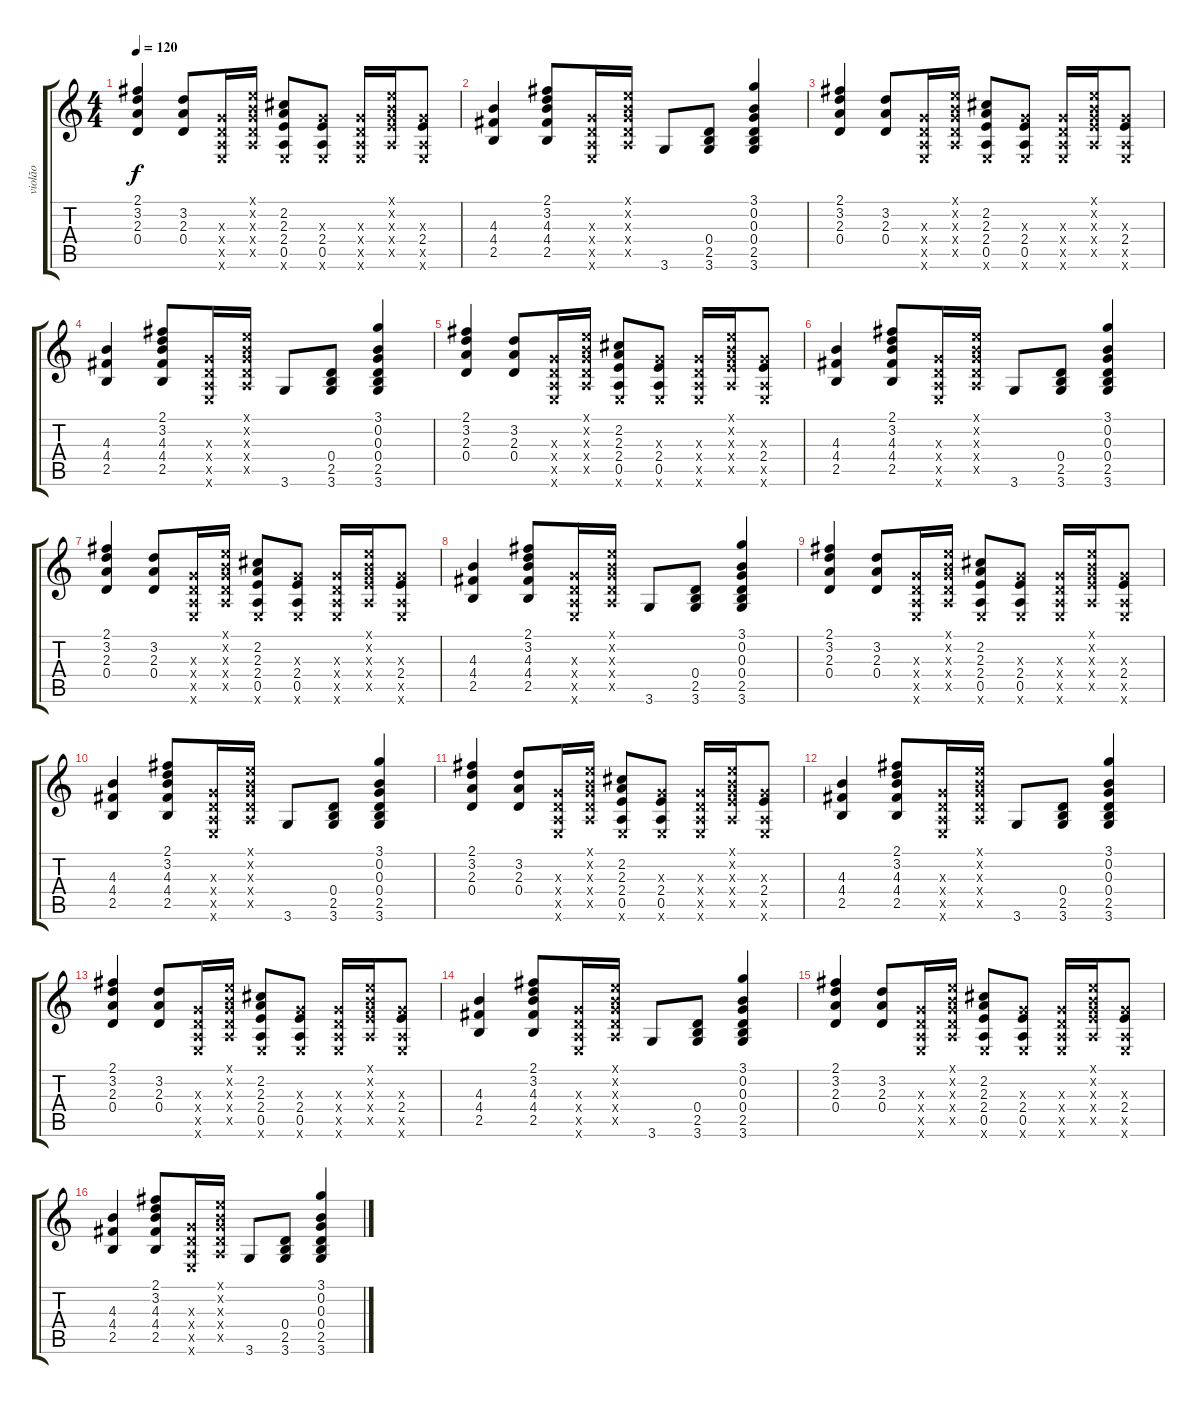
\track ("violão" "violão") {instrument acousticguitarsteel}
\staff {score tabs}
\tuning (E4 B3 G3 D3 A2 E2) {hide}
\ts (4 4)
\tempo 120
\clef g2
\ks c
(2.1 3.2 2.3 0.4).4{dy f} (3.2 2.3 0.4).8 (0.3{x} 0.4{x} 0.5{x} 0.6{x}).16 (0.1{x} 0.2{x} 0.3{x} 0.4{x} 0.5{x}).16 (2.2 2.3 2.4 0.5 0.6{x}).8 (0.3{x} 2.4 0.5 0.6{x}).8 (0.3{x} 0.4{x} 0.5{x} 0.6{x}).16 (0.1{x} 0.2{x} 0.3{x} 2.4{x} 0.5{x}).16 (0.3{x} 2.4 0.5{x} 0.6{x}).8 |
(4.3 4.4 2.5).4 (2.1 3.2 4.3 4.4 2.5).8 (0.3{x} 0.4{x} 0.5{x} 0.6{x}).16 (0.1{x} 0.2{x} 0.3{x} 0.4{x} 0.5{x}).16 3.6.8 (0.4 2.5 3.6).8 (3.1 0.2 0.3 0.4 2.5 3.6).4 |
(2.1 3.2 2.3 0.4).4 (3.2 2.3 0.4).8 (0.3{x} 0.4{x} 0.5{x} 0.6{x}).16 (0.1{x} 0.2{x} 0.3{x} 0.4{x} 0.5{x}).16 (2.2 2.3 2.4 0.5 0.6{x}).8 (0.3{x} 2.4 0.5 0.6{x}).8 (0.3{x} 0.4{x} 0.5{x} 0.6{x}).16 (0.1{x} 0.2{x} 0.3{x} 2.4{x} 0.5{x}).16 (0.3{x} 2.4 0.5{x} 0.6{x}).8 |
(4.3 4.4 2.5).4 (2.1 3.2 4.3 4.4 2.5).8 (0.3{x} 0.4{x} 0.5{x} 0.6{x}).16 (0.1{x} 0.2{x} 0.3{x} 0.4{x} 0.5{x}).16 3.6.8 (0.4 2.5 3.6).8 (3.1 0.2 0.3 0.4 2.5 3.6).4 |
(2.1 3.2 2.3 0.4).4 (3.2 2.3 0.4).8 (0.3{x} 0.4{x} 0.5{x} 0.6{x}).16 (0.1{x} 0.2{x} 0.3{x} 0.4{x} 0.5{x}).16 (2.2 2.3 2.4 0.5 0.6{x}).8 (0.3{x} 2.4 0.5 0.6{x}).8 (0.3{x} 0.4{x} 0.5{x} 0.6{x}).16 (0.1{x} 0.2{x} 0.3{x} 2.4{x} 0.5{x}).16 (0.3{x} 2.4 0.5{x} 0.6{x}).8 |
(4.3 4.4 2.5).4 (2.1 3.2 4.3 4.4 2.5).8 (0.3{x} 0.4{x} 0.5{x} 0.6{x}).16 (0.1{x} 0.2{x} 0.3{x} 0.4{x} 0.5{x}).16 3.6.8 (0.4 2.5 3.6).8 (3.1 0.2 0.3 0.4 2.5 3.6).4 |
(2.1 3.2 2.3 0.4).4 (3.2 2.3 0.4).8 (0.3{x} 0.4{x} 0.5{x} 0.6{x}).16 (0.1{x} 0.2{x} 0.3{x} 0.4{x} 0.5{x}).16 (2.2 2.3 2.4 0.5 0.6{x}).8 (0.3{x} 2.4 0.5 0.6{x}).8 (0.3{x} 0.4{x} 0.5{x} 0.6{x}).16 (0.1{x} 0.2{x} 0.3{x} 2.4{x} 0.5{x}).16 (0.3{x} 2.4 0.5{x} 0.6{x}).8 |
(4.3 4.4 2.5).4 (2.1 3.2 4.3 4.4 2.5).8 (0.3{x} 0.4{x} 0.5{x} 0.6{x}).16 (0.1{x} 0.2{x} 0.3{x} 0.4{x} 0.5{x}).16 3.6.8 (0.4 2.5 3.6).8 (3.1 0.2 0.3 0.4 2.5 3.6).4 |
(2.1 3.2 2.3 0.4).4 (3.2 2.3 0.4).8 (0.3{x} 0.4{x} 0.5{x} 0.6{x}).16 (0.1{x} 0.2{x} 0.3{x} 0.4{x} 0.5{x}).16 (2.2 2.3 2.4 0.5 0.6{x}).8 (0.3{x} 2.4 0.5 0.6{x}).8 (0.3{x} 0.4{x} 0.5{x} 0.6{x}).16 (0.1{x} 0.2{x} 0.3{x} 2.4{x} 0.5{x}).16 (0.3{x} 2.4 0.5{x} 0.6{x}).8 |
(4.3 4.4 2.5).4 (2.1 3.2 4.3 4.4 2.5).8 (0.3{x} 0.4{x} 0.5{x} 0.6{x}).16 (0.1{x} 0.2{x} 0.3{x} 0.4{x} 0.5{x}).16 3.6.8 (0.4 2.5 3.6).8 (3.1 0.2 0.3 0.4 2.5 3.6).4 |
(2.1 3.2 2.3 0.4).4 (3.2 2.3 0.4).8 (0.3{x} 0.4{x} 0.5{x} 0.6{x}).16 (0.1{x} 0.2{x} 0.3{x} 0.4{x} 0.5{x}).16 (2.2 2.3 2.4 0.5 0.6{x}).8 (0.3{x} 2.4 0.5 0.6{x}).8 (0.3{x} 0.4{x} 0.5{x} 0.6{x}).16 (0.1{x} 0.2{x} 0.3{x} 2.4{x} 0.5{x}).16 (0.3{x} 2.4 0.5{x} 0.6{x}).8 |
(4.3 4.4 2.5).4 (2.1 3.2 4.3 4.4 2.5).8 (0.3{x} 0.4{x} 0.5{x} 0.6{x}).16 (0.1{x} 0.2{x} 0.3{x} 0.4{x} 0.5{x}).16 3.6.8 (0.4 2.5 3.6).8 (3.1 0.2 0.3 0.4 2.5 3.6).4 |
(2.1 3.2 2.3 0.4).4 (3.2 2.3 0.4).8 (0.3{x} 0.4{x} 0.5{x} 0.6{x}).16 (0.1{x} 0.2{x} 0.3{x} 0.4{x} 0.5{x}).16 (2.2 2.3 2.4 0.5 0.6{x}).8 (0.3{x} 2.4 0.5 0.6{x}).8 (0.3{x} 0.4{x} 0.5{x} 0.6{x}).16 (0.1{x} 0.2{x} 0.3{x} 2.4{x} 0.5{x}).16 (0.3{x} 2.4 0.5{x} 0.6{x}).8 |
(4.3 4.4 2.5).4 (2.1 3.2 4.3 4.4 2.5).8 (0.3{x} 0.4{x} 0.5{x} 0.6{x}).16 (0.1{x} 0.2{x} 0.3{x} 0.4{x} 0.5{x}).16 3.6.8 (0.4 2.5 3.6).8 (3.1 0.2 0.3 0.4 2.5 3.6).4 |
(2.1 3.2 2.3 0.4).4 (3.2 2.3 0.4).8 (0.3{x} 0.4{x} 0.5{x} 0.6{x}).16 (0.1{x} 0.2{x} 0.3{x} 0.4{x} 0.5{x}).16 (2.2 2.3 2.4 0.5 0.6{x}).8 (0.3{x} 2.4 0.5 0.6{x}).8 (0.3{x} 0.4{x} 0.5{x} 0.6{x}).16 (0.1{x} 0.2{x} 0.3{x} 2.4{x} 0.5{x}).16 (0.3{x} 2.4 0.5{x} 0.6{x}).8 |
(4.3 4.4 2.5).4 (2.1 3.2 4.3 4.4 2.5).8 (0.3{x} 0.4{x} 0.5{x} 0.6{x}).16 (0.1{x} 0.2{x} 0.3{x} 0.4{x} 0.5{x}).16 3.6.8 (0.4 2.5 3.6).8 (3.1 0.2 0.3 0.4 2.5 3.6).4
